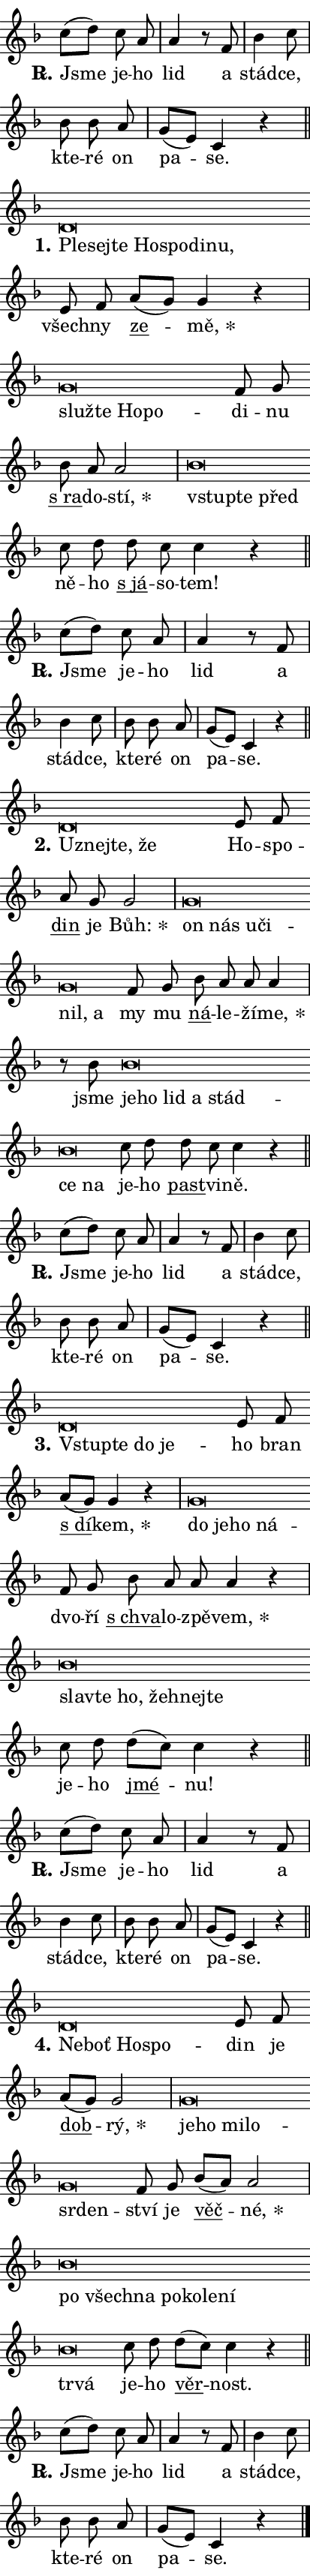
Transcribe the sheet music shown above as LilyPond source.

\version "2.22.1"
\header { tagline = "" }
\paper {
  indent = 0\cm
  top-margin = 0\cm
  right-margin = 0\cm
  bottom-margin = 0\cm
  left-margin = 0\cm
  paper-width = 7\cm
  page-breaking = #ly:one-page-breaking
  system-system-spacing.basic-distance = #11
  score-system-spacing.basic-distance = #11
  ragged-last = ##f
}


%% Author: Thomas Morley
%% https://lists.gnu.org/archive/html/lilypond-user/2020-05/msg00002.html
#(define (line-position grob)
"Returns position of @var[grob} in current system:
   @code{'start}, if at first time-step
   @code{'end}, if at last time-step
   @code{'middle} otherwise
"
  (let* ((col (ly:item-get-column grob))
         (ln (ly:grob-object col 'left-neighbor))
         (rn (ly:grob-object col 'right-neighbor))
         (col-to-check-left (if (ly:grob? ln) ln col))
         (col-to-check-right (if (ly:grob? rn) rn col))
         (break-dir-left
           (and
             (ly:grob-property col-to-check-left 'non-musical #f)
             (ly:item-break-dir col-to-check-left)))
         (break-dir-right
           (and
             (ly:grob-property col-to-check-right 'non-musical #f)
             (ly:item-break-dir col-to-check-right))))
        (cond ((eqv? 1 break-dir-left) 'start)
              ((eqv? -1 break-dir-right) 'end)
              (else 'middle))))

#(define (tranparent-at-line-position vctor)
  (lambda (grob)
  "Relying on @code{line-position} select the relevant enry from @var{vctor}.
Used to determine transparency,"
    (case (line-position grob)
      ((end) (not (vector-ref vctor 0)))
      ((middle) (not (vector-ref vctor 1)))
      ((start) (not (vector-ref vctor 2))))))

noteHeadBreakVisibility =
#(define-music-function (break-visibility)(vector?)
"Makes @code{NoteHead}s transparent relying on @var{break-visibility}"
#{
  \override NoteHead.transparent =
    #(tranparent-at-line-position break-visibility)
#})

#(define delete-ledgers-for-transparent-note-heads
  (lambda (grob)
    "Reads whether a @code{NoteHead} is transparent.
If so this @code{NoteHead} is removed from @code{'note-heads} from
@var{grob}, which is supposed to be @code{LedgerLineSpanner}.
As a result ledgers are not printed for this @code{NoteHead}"
    (let* ((nhds-array (ly:grob-object grob 'note-heads))
           (nhds-list
             (if (ly:grob-array? nhds-array)
                 (ly:grob-array->list nhds-array)
                 '()))
           ;; Relies on the transparent-property being done before
           ;; Staff.LedgerLineSpanner.after-line-breaking is executed.
           ;; This is fragile ...
           (to-keep
             (remove
               (lambda (nhd)
                 (ly:grob-property nhd 'transparent #f))
               nhds-list)))
      ;; TODO find a better method to iterate over grob-arrays, similiar
      ;; to filter/remove etc for lists
      ;; For now rebuilt from scratch
      (set! (ly:grob-object grob 'note-heads)  '())
      (for-each
        (lambda (nhd)
          (ly:pointer-group-interface::add-grob grob 'note-heads nhd))
        to-keep))))

hideNotes = {
  \noteHeadBreakVisibility #begin-of-line-visible
}
unHideNotes = {
  \noteHeadBreakVisibility #all-visible
}

% work-around for resetting accidentals
% https://lilypond.org/doc/v2.23/Documentation/notation/displaying-rhythms#unmetered-music
cadenzaMeasure = {
  \cadenzaOff
  \partial 1024 s1024
  \cadenzaOn
}

#(define-markup-command (accent layout props text) (markup?)
  "Underline accented syllable"
  (interpret-markup layout props
    #{\markup \override #'(offset . 4.3) \underline { #text }#}))

responsum = \markup \concat {
  "R" \hspace #-1.05 \path #0.1 #'((moveto 0 0.07) (lineto 0.9 0.8)) \hspace #0.05 "."
}

\layout {
    \context {
        \Staff
        \remove "Time_signature_engraver"
        \override LedgerLineSpanner.after-line-breaking = #delete-ledgers-for-transparent-note-heads
    }
    \context {
        \Voice {
            \override NoteHead.output-attributes = #'((class . "notehead"))
            \override Hairpin.height = #0.55
        }
    }
    \context {
        \Lyrics {
            \override StanzaNumber.output-attributes = #'((class . "stanzanumber"))
            \override LyricSpace.minimum-distance = #0.9
            \override LyricText.font-name = #"TeX Gyre Schola"
            \override LyricText.font-size = 1
            \override StanzaNumber.font-name = #"TeX Gyre Schola Bold"
            \override StanzaNumber.font-size = 1
        }
    }
}

% magnetic-lyrics.ily
%
%   written by
%     Jean Abou Samra <jean@abou-samra.fr>
%     Werner Lemberg <wl@gnu.org>
%
%   adapted by
%     Jiri Hon <jiri.hon@gmail.com>
%
% Version 2022-Apr-15

% https://www.mail-archive.com/lilypond-user@gnu.org/msg149350.html

#(define (Left_hyphen_pointer_engraver context)
   "Collect syllable-hyphen-syllable occurrences in lyrics and store
them in properties.  This engraver only looks to the left.  For
example, if the lyrics input is @code{foo -- bar}, it does the
following.

@itemize @bullet
@item
Set the @code{text} property of the @code{LyricHyphen} grob between
@q{foo} and @q{bar} to @code{foo}.

@item
Set the @code{left-hyphen} property of the @code{LyricText} grob with
text @q{foo} to the @code{LyricHyphen} grob between @q{foo} and
@q{bar}.
@end itemize

Use this auxiliary engraver in combination with the
@code{lyric-@/text::@/apply-@/magnetic-@/offset!} hook."
   (let ((hyphen #f)
         (text #f))
     (make-engraver
      (acknowledgers
       ((lyric-syllable-interface engraver grob source-engraver)
        (set! text grob)))
      (end-acknowledgers
       ((lyric-hyphen-interface engraver grob source-engraver)
        ;(when (not (grob::has-interface grob 'lyric-space-interface))
          (set! hyphen grob)));)
      ((stop-translation-timestep engraver)
       (when (and text hyphen)
         (ly:grob-set-object! text 'left-hyphen hyphen))
       (set! text #f)
       (set! hyphen #f)))))

#(define (lyric-text::apply-magnetic-offset! grob)
   "If the space between two syllables is less than the value in
property @code{LyricText@/.details@/.squash-threshold}, move the right
syllable to the left so that it gets concatenated with the left
syllable.

Use this function as a hook for
@code{LyricText@/.after-@/line-@/breaking} if the
@code{Left_@/hyphen_@/pointer_@/engraver} is active."
   (let ((hyphen (ly:grob-object grob 'left-hyphen #f)))
     (when hyphen
       (let ((left-text (ly:spanner-bound hyphen LEFT)))
         (when (grob::has-interface left-text 'lyric-syllable-interface)
           (let* ((common (ly:grob-common-refpoint grob left-text X))
                  (this-x-ext (ly:grob-extent grob common X))
                  (left-x-ext
                   (begin
                     ;; Trigger magnetism for left-text.
                     (ly:grob-property left-text 'after-line-breaking)
                     (ly:grob-extent left-text common X)))
                  ;; `delta` is the gap width between two syllables.
                  (delta (- (interval-start this-x-ext)
                            (interval-end left-x-ext)))
                  (details (ly:grob-property grob 'details))
                  (threshold (assoc-get 'squash-threshold details 0.2)))
             (when (< delta threshold)
               (let* (;; We have to manipulate the input text so that
                      ;; ligatures crossing syllable boundaries are not
                      ;; disabled.  For languages based on the Latin
                      ;; script this is essentially a beautification.
                      ;; However, for non-Western scripts it can be a
                      ;; necessity.
                      (lt (ly:grob-property left-text 'text))
                      (rt (ly:grob-property grob 'text))
                      (is-space (grob::has-interface hyphen 'lyric-space-interface))
                      (space (if is-space " " ""))
                      (space-markup (grob-interpret-markup grob " "))
                      (space-size (interval-length (ly:stencil-extent space-markup X)))
                      (extra-delta (if is-space space-size 0))
                      ;; Append new syllable.
                      (ltrt-space (if (and (string? lt) (string? rt))
                                (string-append lt space rt)
                                (make-concat-markup (list lt space rt))))
                      ;; Right-align `ltrt` to the right side.
                      (ltrt-space-markup (grob-interpret-markup
                               grob
                               (make-translate-markup
                                (cons (interval-length this-x-ext) 0)
                                (make-right-align-markup ltrt-space)))))
                 (begin
                   ;; Don't print `left-text`.
                   (ly:grob-set-property! left-text 'stencil #f)
                   ;; Set text and stencil (which holds all collected
                   ;; syllables so far) and shift it to the left.
                   (ly:grob-set-property! grob 'text ltrt-space)
                   (ly:grob-set-property! grob 'stencil ltrt-space-markup)
                   (ly:grob-translate-axis! grob (- (- delta extra-delta)) X))))))))))


#(define (lyric-hyphen::displace-bounds-first grob)
   ;; Make very sure this callback isn't triggered too early.
   (let ((left (ly:spanner-bound grob LEFT))
         (right (ly:spanner-bound grob RIGHT)))
     (ly:grob-property left 'after-line-breaking)
     (ly:grob-property right 'after-line-breaking)
     (ly:lyric-hyphen::print grob)))

squashThreshold = #0.4

\layout {
  \context {
    \Lyrics
    \consists #Left_hyphen_pointer_engraver
    \override LyricText.after-line-breaking =
      #lyric-text::apply-magnetic-offset!
    \override LyricHyphen.stencil = #lyric-hyphen::displace-bounds-first
    \override LyricText.details.squash-threshold = \squashThreshold
    \override LyricHyphen.minimum-distance = 0
    \override LyricHyphen.minimum-length = \squashThreshold
  }
}

squash = \override LyricText.details.squash-threshold = 9999
unSquash = \override LyricText.details.squash-threshold = \squashThreshold

left = \override LyricText.self-alignment-X = #LEFT
unLeft = \revert LyricText.self-alignment-X

starOffset = #(lambda (grob) 
                (let ((x_offset (ly:self-alignment-interface::aligned-on-x-parent grob)))
                  (if (= x_offset 0) 0 (+ x_offset 1.2))))

star = #(define-music-function (syllable)(string?)
"Append star separator at the end of a syllable"
#{
  \once \override LyricText.X-offset = #starOffset
  \lyricmode { \markup {
    #syllable
    \override #'((font-name . "TeX Gyre Schola Bold")) \hspace #0.2 \lower #0.65 \larger "*"
  } }
#})

starAccent = #(define-music-function (syllable)(string?)
"Append star separator at the end of a syllable and make accent"
#{
  \once \override LyricText.X-offset = #starOffset
  \lyricmode { \markup {
    \accent #syllable
    \override #'((font-name . "TeX Gyre Schola Bold")) \hspace #0.2 \lower #0.65 \larger "*"
  } }
#})

breath = #(define-music-function (syllable)(string?)
"Append breathing indicator at the end of a syllable"
#{
  \lyricmode { \markup { #syllable "+" } }
#})

optionalBreath = #(define-music-function (syllable)(string?)
"Append optional breathing indicator at the end of a syllable"
#{
  \lyricmode { \markup { #syllable "(+)" } }
#})


\score {
    <<
        \new Voice = "melody" { \cadenzaOn \key f \major \relative { c''8[( d)] c a \cadenzaMeasure \bar "|" a4 r8 f \cadenzaMeasure \bar "|" bes4 c8 \cadenzaMeasure \bar "|" bes bes a \cadenzaMeasure \bar "|" g[( e)] c4 r \cadenzaMeasure \bar "||" \break }
\relative { d'\breve*1/16 \hideNotes \breve*1/16 \bar "" \breve*1/16 \bar "" \breve*1/16 \bar "" \breve*1/16 \bar "" \breve*1/16 \breve*1/16 \bar "" \unHideNotes e8 f \bar "" a[( g)] g4 r \cadenzaMeasure \bar "|" g\breve*1/16 \hideNotes \breve*1/16 \bar "" \breve*1/16 \breve*1/16 \bar "" \unHideNotes f8 g \bar "" bes a a2 \cadenzaMeasure \bar "|" bes\breve*1/16 \hideNotes \breve*1/16 \breve*1/16 \bar "" \unHideNotes c8 d \bar "" d c c4 r \cadenzaMeasure \bar "||" \break }
\relative { c''8[( d)] c a \cadenzaMeasure \bar "|" a4 r8 f \cadenzaMeasure \bar "|" bes4 c8 \cadenzaMeasure \bar "|" bes bes a \cadenzaMeasure \bar "|" g[( e)] c4 r \cadenzaMeasure \bar "||" \break }
\relative { d'\breve*1/16 \hideNotes \breve*1/16 \bar "" \breve*1/16 \breve*1/16 \bar "" \unHideNotes e8 f \bar "" a g g2 \cadenzaMeasure \bar "|" g\breve*1/16 \hideNotes \breve*1/16 \bar "" \breve*1/16 \bar "" \breve*1/16 \bar "" \breve*1/16 \breve*1/16 \bar "" \unHideNotes f8 g \bar "" bes a a a4 \cadenzaMeasure \bar "|" r8 bes bes\breve*1/16 \hideNotes \breve*1/16 \bar "" \breve*1/16 \bar "" \breve*1/16 \bar "" \breve*1/16 \bar "" \breve*1/16 \breve*1/16 \bar "" \unHideNotes c8 d \bar "" d c c4 r \cadenzaMeasure \bar "||" \break }
\relative { c''8[( d)] c a \cadenzaMeasure \bar "|" a4 r8 f \cadenzaMeasure \bar "|" bes4 c8 \cadenzaMeasure \bar "|" bes bes a \cadenzaMeasure \bar "|" g[( e)] c4 r \cadenzaMeasure \bar "||" \break }
\relative { d'\breve*1/16 \hideNotes \breve*1/16 \bar "" \breve*1/16 \breve*1/16 \bar "" \unHideNotes e8 f \bar "" a[( g)] g4 r \cadenzaMeasure \bar "|" g\breve*1/16 \hideNotes \breve*1/16 \bar "" \breve*1/16 \breve*1/16 \bar "" \unHideNotes f8 g \bar "" bes a a a4 r \cadenzaMeasure \bar "|" bes\breve*1/16 \hideNotes \breve*1/16 \bar "" \breve*1/16 \bar "" \breve*1/16 \bar "" \breve*1/16 \breve*1/16 \bar "" \unHideNotes c8 d \bar "" d[( c)] c4 r \cadenzaMeasure \bar "||" \break }
\relative { c''8[( d)] c a \cadenzaMeasure \bar "|" a4 r8 f \cadenzaMeasure \bar "|" bes4 c8 \cadenzaMeasure \bar "|" bes bes a \cadenzaMeasure \bar "|" g[( e)] c4 r \cadenzaMeasure \bar "||" \break }
\relative { d'\breve*1/16 \hideNotes \breve*1/16 \bar "" \breve*1/16 \breve*1/16 \bar "" \unHideNotes e8 f \bar "" a[( g)] g2 \cadenzaMeasure \bar "|" g\breve*1/16 \hideNotes \breve*1/16 \bar "" \breve*1/16 \bar "" \breve*1/16 \bar "" \breve*1/16 \breve*1/16 \bar "" \unHideNotes f8 g \bar "" bes[( a)] a2 \cadenzaMeasure \bar "|" bes\breve*1/16 \hideNotes \breve*1/16 \bar "" \breve*1/16 \bar "" \breve*1/16 \bar "" \breve*1/16 \bar "" \breve*1/16 \bar "" \breve*1/16 \bar "" \breve*1/16 \breve*1/16 \bar "" \unHideNotes c8 d \bar "" d[( c)] c4 r \cadenzaMeasure \bar "||" \break }
\relative { c''8[( d)] c a \cadenzaMeasure \bar "|" a4 r8 f \cadenzaMeasure \bar "|" bes4 c8 \cadenzaMeasure \bar "|" bes bes a \cadenzaMeasure \bar "|" g[( e)] c4 r \cadenzaMeasure \bar "||" \break } \bar "|." }
        \new Lyrics \lyricsto "melody" { \lyricmode { \set stanza = \responsum
Jsme je -- ho lid a stád -- ce, kte -- ré on pa -- se.
\set stanza = "1."
\left Ple -- \squash sej -- te Ho -- spo -- di -- nu, \unLeft \unSquash všech -- ny \markup \accent ze -- \star mě, \left služ -- \squash te Ho -- po -- \unLeft \unSquash di -- nu \markup \accent "s ra" -- do -- \star stí, \left vstup -- \squash te před \unLeft \unSquash ně -- ho \markup \accent "s já" -- so -- tem!
\set stanza = \responsum
Jsme je -- ho lid a stád -- ce, kte -- ré on pa -- se.
\set stanza = "2."
\left U -- \squash znej -- te, že \unLeft \unSquash Ho -- spo -- \markup \accent din je \star Bůh: \left on \squash nás u -- či -- nil, a \unLeft \unSquash my mu \markup \accent ná -- le -- ží -- \star me, jsme \left je -- \squash ho lid a stád -- ce na \unLeft \unSquash je -- ho \markup \accent past -- vi -- ně.
\set stanza = \responsum
Jsme je -- ho lid a stád -- ce, kte -- ré on pa -- se.
\set stanza = "3."
\left Vstup -- \squash te do je -- \unLeft \unSquash ho bran \markup \accent "s dí" -- \star kem, \left do \squash je -- ho ná -- \unLeft \unSquash dvo -- ří \markup \accent "s chva" -- lo -- zpě -- \star vem, \left sla -- \squash vte ho, žeh -- nej -- te \unLeft \unSquash je -- ho \markup \accent jmé -- nu!
\set stanza = \responsum
Jsme je -- ho lid a stád -- ce, kte -- ré on pa -- se.
\set stanza = "4."
\left Ne -- \squash boť Ho -- spo -- \unLeft \unSquash din je \markup \accent dob -- \star rý, \left je -- \squash ho mi -- lo -- sr -- den -- \unLeft \unSquash ství je \markup \accent věč -- \star né, \left po \squash všech -- na po -- ko -- le -- ní tr -- vá \unLeft \unSquash je -- ho \markup \accent věr -- nost.
\set stanza = \responsum
Jsme je -- ho lid a stád -- ce, kte -- ré on pa -- se. } }
    >>
    \layout {}
}
